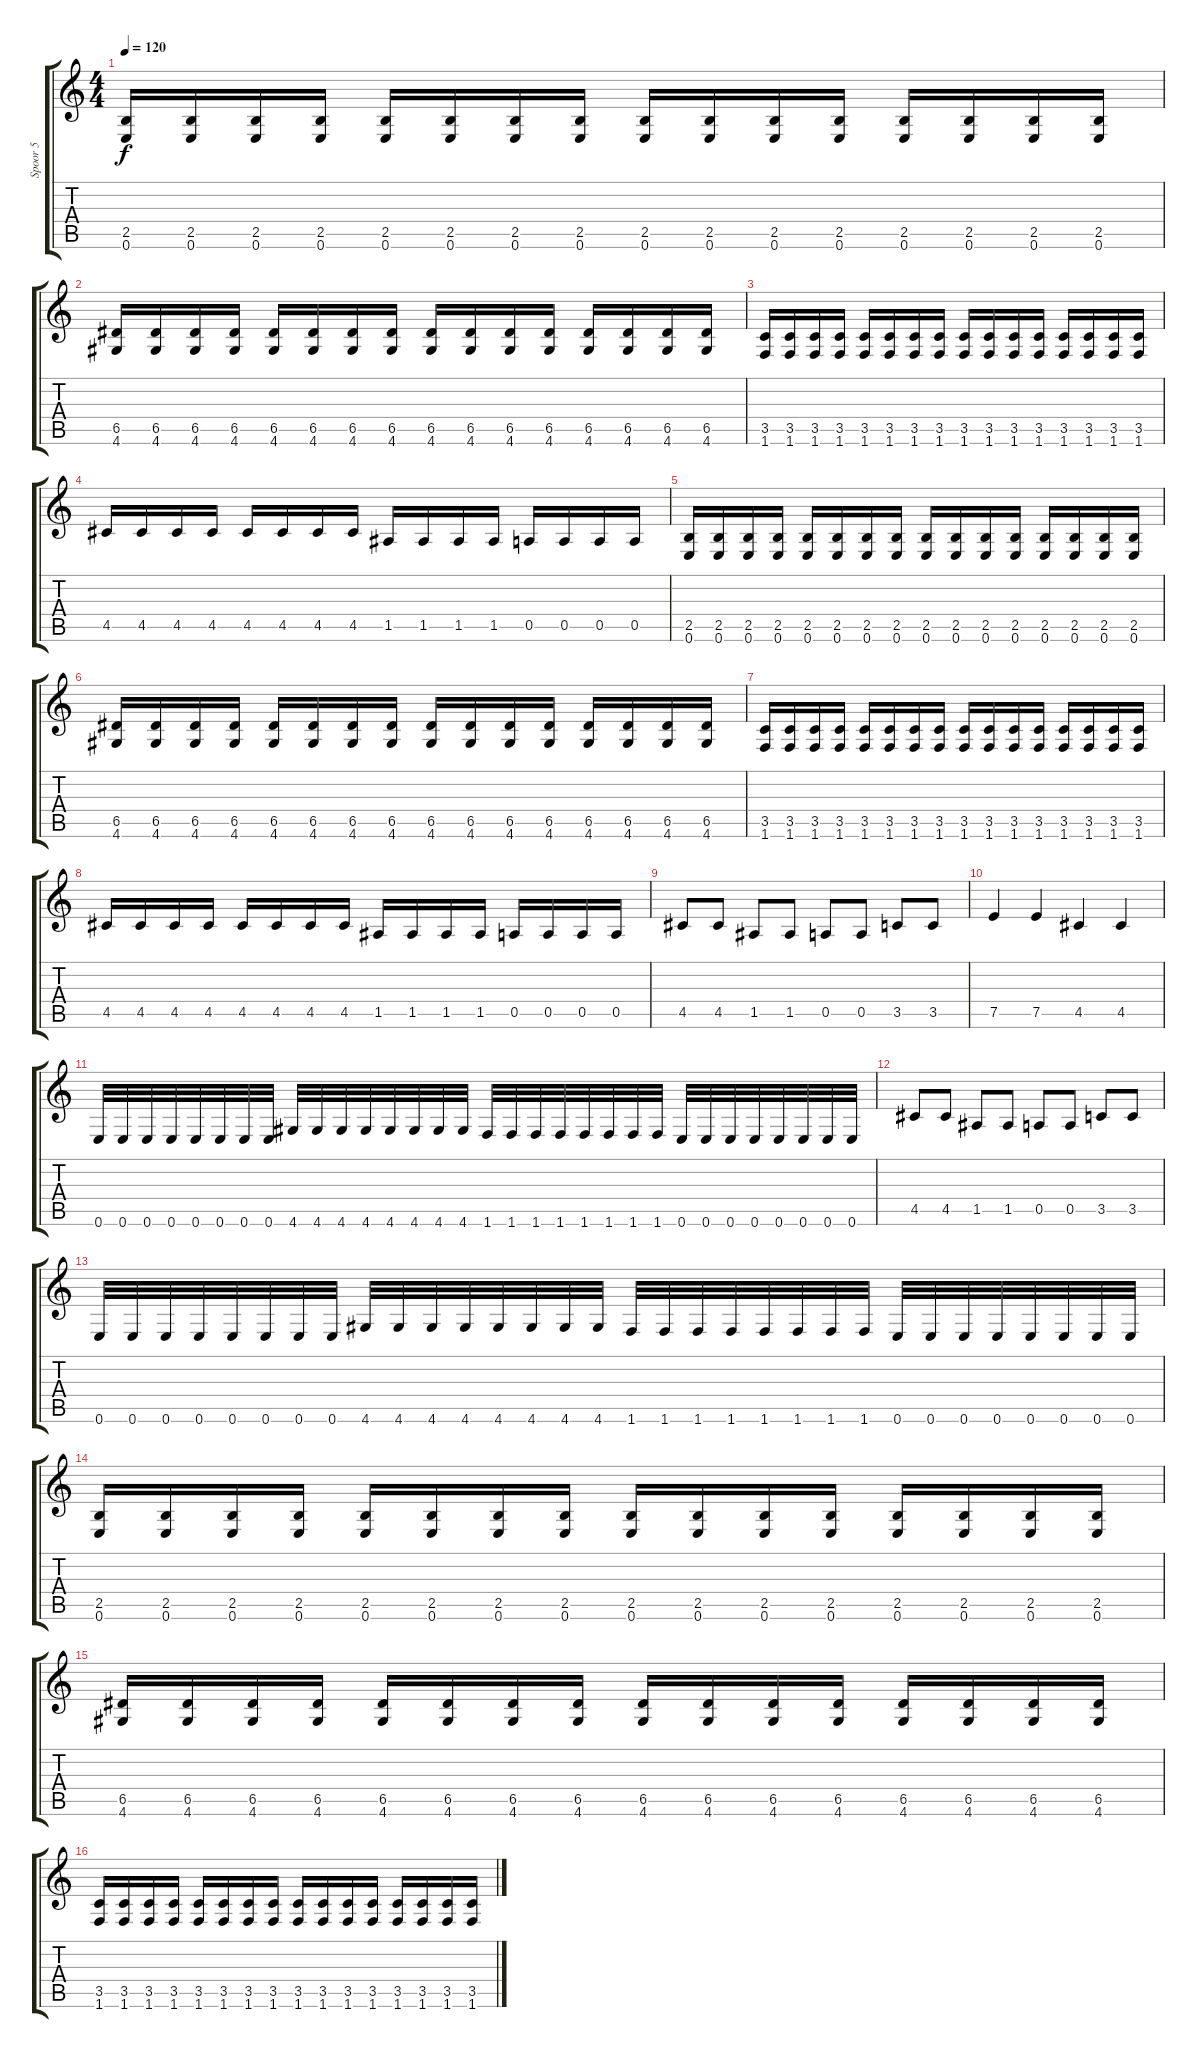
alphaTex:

\track ("Spoor 5" "Spoor 5") {instrument electricbasspick}
\staff {score tabs}
\tuning (E4 B3 G3 D3 A2 E2) {hide}
\ts (4 4)
\tempo 120
\clef g2
\ks c
(2.5 0.6).16{dy f instrument electricbasspick} (2.5 0.6).16 (2.5 0.6).16 (2.5 0.6).16 (2.5 0.6).16 (2.5 0.6).16 (2.5 0.6).16 (2.5 0.6).16 (2.5 0.6).16 (2.5 0.6).16 (2.5 0.6).16 (2.5 0.6).16 (2.5 0.6).16 (2.5 0.6).16 (2.5 0.6).16 (2.5 0.6).16 |
(6.5 4.6).16 (6.5 4.6).16 (6.5 4.6).16 (6.5 4.6).16 (6.5 4.6).16 (6.5 4.6).16 (6.5 4.6).16 (6.5 4.6).16 (6.5 4.6).16 (6.5 4.6).16 (6.5 4.6).16 (6.5 4.6).16 (6.5 4.6).16 (6.5 4.6).16 (6.5 4.6).16 (6.5 4.6).16 |
(3.5 1.6).16 (3.5 1.6).16 (3.5 1.6).16 (3.5 1.6).16 (3.5 1.6).16 (3.5 1.6).16 (3.5 1.6).16 (3.5 1.6).16 (3.5 1.6).16 (3.5 1.6).16 (3.5 1.6).16 (3.5 1.6).16 (3.5 1.6).16 (3.5 1.6).16 (3.5 1.6).16 (3.5 1.6).16 |
4.5.16 4.5.16 4.5.16 4.5.16 4.5.16 4.5.16 4.5.16 4.5.16 1.5.16 1.5.16 1.5.16 1.5.16 0.5.16 0.5.16 0.5.16 0.5.16 |
(2.5 0.6).16 (2.5 0.6).16 (2.5 0.6).16 (2.5 0.6).16 (2.5 0.6).16 (2.5 0.6).16 (2.5 0.6).16 (2.5 0.6).16 (2.5 0.6).16 (2.5 0.6).16 (2.5 0.6).16 (2.5 0.6).16 (2.5 0.6).16 (2.5 0.6).16 (2.5 0.6).16 (2.5 0.6).16 |
(6.5 4.6).16 (6.5 4.6).16 (6.5 4.6).16 (6.5 4.6).16 (6.5 4.6).16 (6.5 4.6).16 (6.5 4.6).16 (6.5 4.6).16 (6.5 4.6).16 (6.5 4.6).16 (6.5 4.6).16 (6.5 4.6).16 (6.5 4.6).16 (6.5 4.6).16 (6.5 4.6).16 (6.5 4.6).16 |
(3.5 1.6).16 (3.5 1.6).16 (3.5 1.6).16 (3.5 1.6).16 (3.5 1.6).16 (3.5 1.6).16 (3.5 1.6).16 (3.5 1.6).16 (3.5 1.6).16 (3.5 1.6).16 (3.5 1.6).16 (3.5 1.6).16 (3.5 1.6).16 (3.5 1.6).16 (3.5 1.6).16 (3.5 1.6).16 |
4.5.16 4.5.16 4.5.16 4.5.16 4.5.16 4.5.16 4.5.16 4.5.16 1.5.16 1.5.16 1.5.16 1.5.16 0.5.16 0.5.16 0.5.16 0.5.16 |
4.5.8 4.5.8 1.5.8 1.5.8 0.5.8 0.5.8 3.5.8 3.5.8 |
7.5.4 7.5.4 4.5.4 4.5.4 |
0.6.32 0.6.32 0.6.32 0.6.32 0.6.32 0.6.32 0.6.32 0.6.32 4.6.32 4.6.32 4.6.32 4.6.32 4.6.32 4.6.32 4.6.32 4.6.32 1.6.32 1.6.32 1.6.32 1.6.32 1.6.32 1.6.32 1.6.32 1.6.32 0.6.32 0.6.32 0.6.32 0.6.32 0.6.32 0.6.32 0.6.32 0.6.32 |
4.5.8 4.5.8 1.5.8 1.5.8 0.5.8 0.5.8 3.5.8 3.5.8 |
0.6.32 0.6.32 0.6.32 0.6.32 0.6.32 0.6.32 0.6.32 0.6.32 4.6.32 4.6.32 4.6.32 4.6.32 4.6.32 4.6.32 4.6.32 4.6.32 1.6.32 1.6.32 1.6.32 1.6.32 1.6.32 1.6.32 1.6.32 1.6.32 0.6.32 0.6.32 0.6.32 0.6.32 0.6.32 0.6.32 0.6.32 0.6.32 |
(2.5 0.6).16 (2.5 0.6).16 (2.5 0.6).16 (2.5 0.6).16 (2.5 0.6).16 (2.5 0.6).16 (2.5 0.6).16 (2.5 0.6).16 (2.5 0.6).16 (2.5 0.6).16 (2.5 0.6).16 (2.5 0.6).16 (2.5 0.6).16 (2.5 0.6).16 (2.5 0.6).16 (2.5 0.6).16 |
(6.5 4.6).16 (6.5 4.6).16 (6.5 4.6).16 (6.5 4.6).16 (6.5 4.6).16 (6.5 4.6).16 (6.5 4.6).16 (6.5 4.6).16 (6.5 4.6).16 (6.5 4.6).16 (6.5 4.6).16 (6.5 4.6).16 (6.5 4.6).16 (6.5 4.6).16 (6.5 4.6).16 (6.5 4.6).16 |
(3.5 1.6).16 (3.5 1.6).16 (3.5 1.6).16 (3.5 1.6).16 (3.5 1.6).16 (3.5 1.6).16 (3.5 1.6).16 (3.5 1.6).16 (3.5 1.6).16 (3.5 1.6).16 (3.5 1.6).16 (3.5 1.6).16 (3.5 1.6).16 (3.5 1.6).16 (3.5 1.6).16 (3.5 1.6).16
